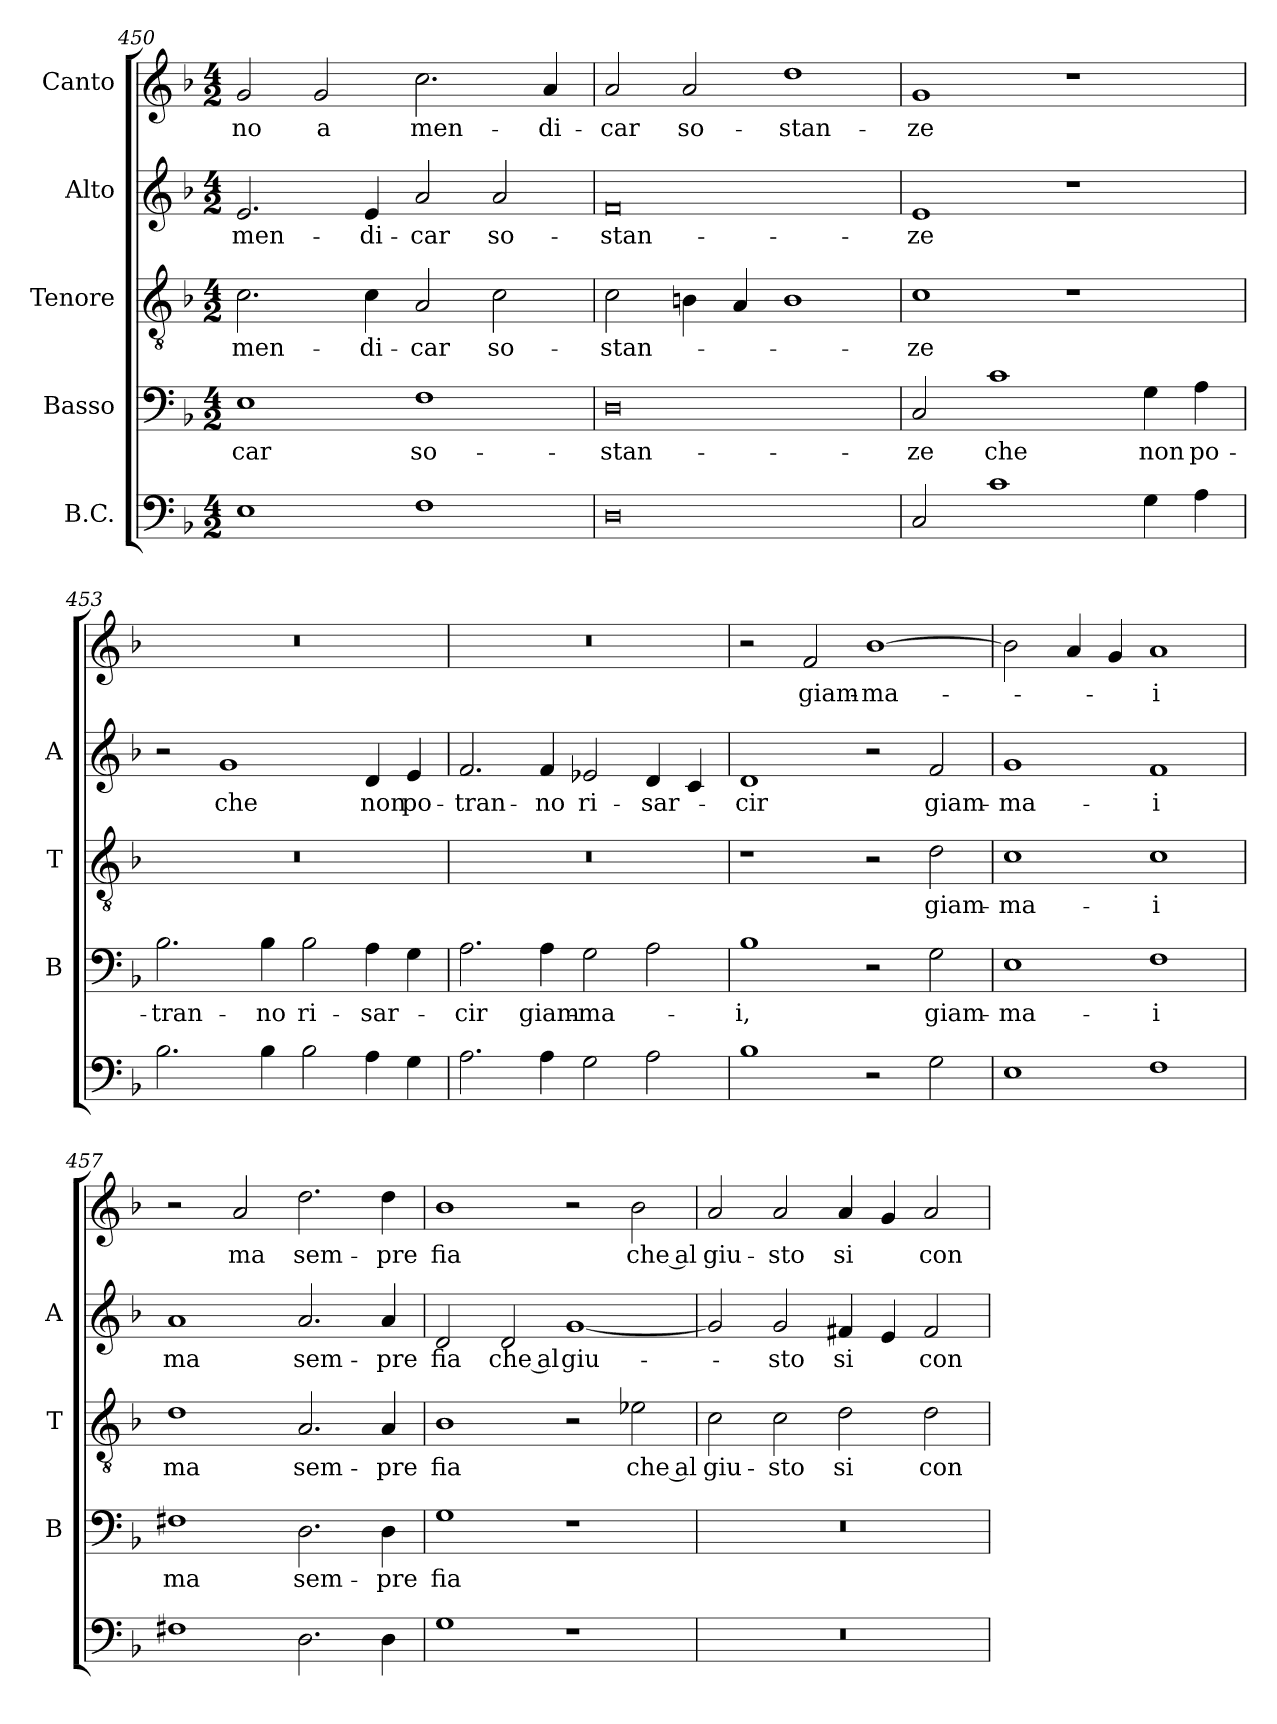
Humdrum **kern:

**kern	**kern	**text	**kern	**text	**kern	**text	**kern	**text
*part5	*part4	*part4	*part3	*part3	*part2	*part2	*part1	*part1
*staff5	*staff4	*staff4	*staff3	*staff3	*staff2	*staff2	*staff1	*staff1
*I"B.C.	*I"Basso	*	*I"Tenore	*	*I"Alto	*	*I"Canto	*
*	*I'B	*	*I'T	*	*I'A	*	*	*
*clefF4	*clefF4	*	*clefGv2	*	*clefG2	*	*clefG2	*
*k[b-]	*k[b-]	*	*k[b-]	*	*k[b-]	*	*k[b-]	*
*F:	*F:	*	*F:	*	*F:	*	*F:	*
*M4/2	*M4/2	*	*M4/2	*	*M4/2	*	*M4/2	*
=450	=450	=450	=450	=450	=450	=450	=450	=450
!	!	!LO:LY:b	!	!LO:LY:b	!	!LO:LY:b	!	!LO:LY:b
1E	1E	-car	2.c\	men-	2.e/	men-	2g/	-no
!	!	!	!	!	!	!	!	!LO:LY:b
.	.	.	.	.	.	.	2g/	a
!	!	!	!	!LO:LY:b	!	!LO:LY:b	!	!
.	.	.	4c\	-di-	4e/	-di-	.	.
!	!	!LO:LY:b	!	!LO:LY:b	!	!LO:LY:b	!	!LO:LY:b
1F	1F	so-	2A/	-car	2a/	-car	2.cc\	men-
!	!	!	!	!LO:LY:b	!	!LO:LY:b	!	!
.	.	.	2c\	so-	2a/	so-	.	.
!	!	!	!	!	!	!	!	!LO:LY:b
.	.	.	.	.	.	.	4a/	-di-
!!LO:LB:g=z
=451	=451	=451	=451	=451	=451	=451	=451	=451
!	!	!LO:LY:b	!	!LO:LY:b	!	!LO:LY:b	!	!LO:LY:b
0D	0D	-stan-	2c\	-stan-	0f	-stan-	2a/	-car
!	!	!	!	!	!	!	!	!LO:LY:b
.	.	.	4Bn\	.	.	.	2a/	so-
.	.	.	4A/	.	.	.	.	.
!	!	!	!	!	!	!	!	!LO:LY:b
.	.	.	1B	.	.	.	1dd	-stan-
=452	=452	=452	=452	=452	=452	=452	=452	=452
!	!	!LO:LY:b	!	!LO:LY:b	!	!LO:LY:b	!	!LO:LY:b
2C/	2C/	-ze	1c	-ze	1e	-ze	1g	-ze
!	!	!LO:LY:b	!	!	!	!	!	!
1c	1c	che	.	.	.	.	.	.
.	.	.	1r	.	1r	.	1r	.
!	!	!LO:LY:b	!	!	!	!	!	!
4G\	4G\	non	.	.	.	.	.	.
!	!	!LO:LY:b	!	!	!	!	!	!
4A\	4A\	po-	.	.	.	.	.	.
=453	=453	=453	=453	=453	=453	=453	=453	=453
!	!	!LO:LY:b	!	!	!	!	!	!
2.B-\	2.B-\	-tran-	0r	.	2r	.	0r	.
!	!	!	!	!	!	!LO:LY:b	!	!
.	.	.	.	.	1g	che	.	.
!	!	!LO:LY:b	!	!	!	!	!	!
4B-\	4B-\	-no	.	.	.	.	.	.
!	!	!LO:LY:b	!	!	!	!	!	!
2B-\	2B-\	ri-	.	.	.	.	.	.
!	!	!LO:LY:b	!	!	!	!LO:LY:b	!	!
4A\	4A\	-sar-	.	.	4d/	non	.	.
!	!	!	!	!	!	!LO:LY:b	!	!
4G\	4G\	.	.	.	4e/	po-	.	.
=454	=454	=454	=454	=454	=454	=454	=454	=454
!	!	!LO:LY:b	!	!	!	!LO:LY:b	!	!
2.A\	2.A\	-cir	0r	.	2.f/	-tran-	0r	.
!	!	!LO:LY:b	!	!	!	!LO:LY:b	!	!
4A\	4A\	giam-	.	.	4f/	-no	.	.
!	!	!LO:LY:b	!	!	!	!LO:LY:b	!	!
2G\	2G\	-ma-	.	.	2e-X/	ri-	.	.
!	!	!	!	!	!	!LO:LY:b	!	!
2A\	2A\	.	.	.	4d/	-sar-	.	.
.	.	.	.	.	4c/	.	.	.
=455	=455	=455	=455	=455	=455	=455	=455	=455
!	!	!LO:LY:b	!	!	!	!LO:LY:b	!	!
1B-	1B-	-i,	1r	.	1d	-cir	2r	.
!	!	!	!	!	!	!	!	!LO:LY:b
.	.	.	.	.	.	.	2f/	giam-
!	!	!	!	!	!	!	!	!LO:LY:b
2r	2r	.	2r	.	2r	.	[1b-	-ma-
!	!	!LO:LY:b	!	!LO:LY:b	!	!LO:LY:b	!	!
2G\	2G\	giam-	2d\	giam-	2f/	giam-	.	.
=456	=456	=456	=456	=456	=456	=456	=456	=456
!	!	!LO:LY:b	!	!LO:LY:b	!	!LO:LY:b	!	!
1E	1E	-ma-	1c	-ma-	1g	-ma-	2b-\]	.
.	.	.	.	.	.	.	4a/	.
.	.	.	.	.	.	.	4g/	.
!	!	!LO:LY:b	!	!LO:LY:b	!	!LO:LY:b	!	!LO:LY:b
1F	1F	-i	1c	-i	1f	-i	1a	-i
!!LO:PB:g=z
=457	=457	=457	=457	=457	=457	=457	=457	=457
!	!	!LO:LY:b	!	!LO:LY:b	!	!LO:LY:b	!	!
1F#X	1F#X	ma	1d	ma	1a	ma	2r	.
!	!	!	!	!	!	!	!	!LO:LY:b
.	.	.	.	.	.	.	2a/	ma
!	!	!LO:LY:b	!	!LO:LY:b	!	!LO:LY:b	!	!LO:LY:b
2.D\	2.D\	sem-	2.A/	sem-	2.a/	sem-	2.dd\	sem-
!	!	!LO:LY:b	!	!LO:LY:b	!	!LO:LY:b	!	!LO:LY:b
4D\	4D\	-pre	4A/	-pre	4a/	-pre	4dd\	-pre
=458	=458	=458	=458	=458	=458	=458	=458	=458
!	!	!LO:LY:b	!	!LO:LY:b	!	!LO:LY:b	!	!LO:LY:b
1G	1G	fia	1B-	fia	2d/	fia	1b-	fia
!	!	!	!	!	!	!LO:LY:b	!	!
.	.	.	.	.	2d/	che al	.	.
!	!	!	!	!	!	!LO:LY:b	!	!
1r	1r	.	2r	.	[1g	giu-	2r	.
!	!	!	!	!LO:LY:b	!	!	!	!LO:LY:b
.	.	.	2e-X\	che al	.	.	2b-\	che al
=459	=459	=459	=459	=459	=459	=459	=459	=459
!	!	!	!	!LO:LY:b	!	!	!	!LO:LY:b
0r	0r	.	2c\	giu-	2g/]	.	2a/	giu-
!	!	!	!	!LO:LY:b	!	!LO:LY:b	!	!LO:LY:b
.	.	.	2c\	-sto	2g/	-sto	2a/	-sto
!	!	!	!	!LO:LY:b	!	!LO:LY:b	!	!LO:LY:b
.	.	.	2d\	si	4f#X/	si	4a/	si
.	.	.	.	.	4e/	.	4g/	.
!	!	!	!	!LO:LY:b	!	!LO:LY:b	!	!LO:LY:b
.	.	.	2d\	con-	2f#/	con-	2a/	con-
=	=	=	=	=	=	=	=	=
*-	*-	*-	*-	*-	*-	*-	*-	*-
